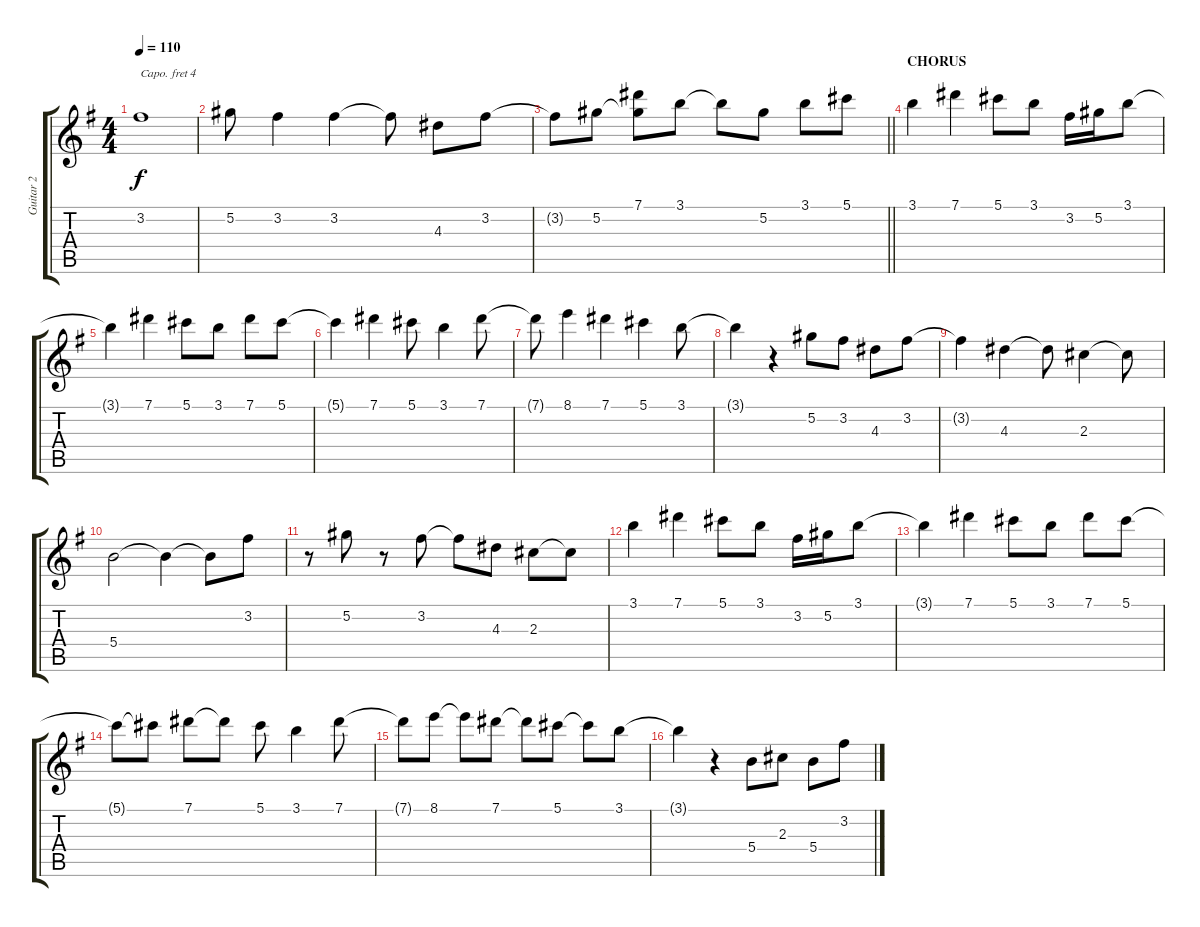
\track ("Guitar 2" "Guitar 2") {instrument acousticguitarnylon}
\staff {score tabs}
\capo 4
\tuning (E4 B3 G3 D3 A2 E2) {hide}
\ts (4 4)
\tempo 110
\clef g2
\ks g
3.2{t}.1{dy f} |
5.2.8 3.2.4 3.2.4 3.2{t}.8 4.3.8 3.2.8 |
\barLineRight lightlight
3.2{t}.8 5.2.8 (7.1 5.2{t}).8 3.1.8 3.1{t}.8 5.2.8 3.1.8 5.1.8 |
\section ("" "CHORUS")
3.1.4 7.1.4 5.1.8 3.1.8 3.2.16 5.2.16 3.1.8 |
3.1{t}.4 7.1.4 5.1.8 3.1.8 7.1.8 5.1.8 |
5.1{t}.4 7.1.4 5.1.8 3.1.4 7.1.8 |
7.1{t}.8 8.1.4 7.1.4 5.1.4 3.1.8 |
3.1{t}.4 r.4 5.2.8 3.2.8 4.3.8 3.2.8 |
3.2{t}.4 4.3.4 4.3{t}.8 2.3.4 2.3{t}.8 |
5.4.2 5.4{t}.4 5.4{t}.8 3.2.8 |
r.8 5.2.8 r.8 3.2.8 3.2{t}.8 4.3.8 2.3.8 2.3{t}.8 |
3.1.4 7.1.4 5.1.8 3.1.8 3.2.16 5.2.16 3.1.8 |
3.1{t}.4 7.1.4 5.1.8 3.1.8 7.1.8 5.1.8 |
5.1{t}.8 5.1{t}.8 7.1.8 7.1{t}.8 5.1.8 3.1.4 7.1.8 |
7.1{t}.8 8.1.8 8.1{t}.8 7.1.8 7.1{t}.8 5.1.8 5.1{t}.8 3.1.8 |
3.1{t}.4 r.4 5.4.8 2.3.8 5.4.8 3.2.8
